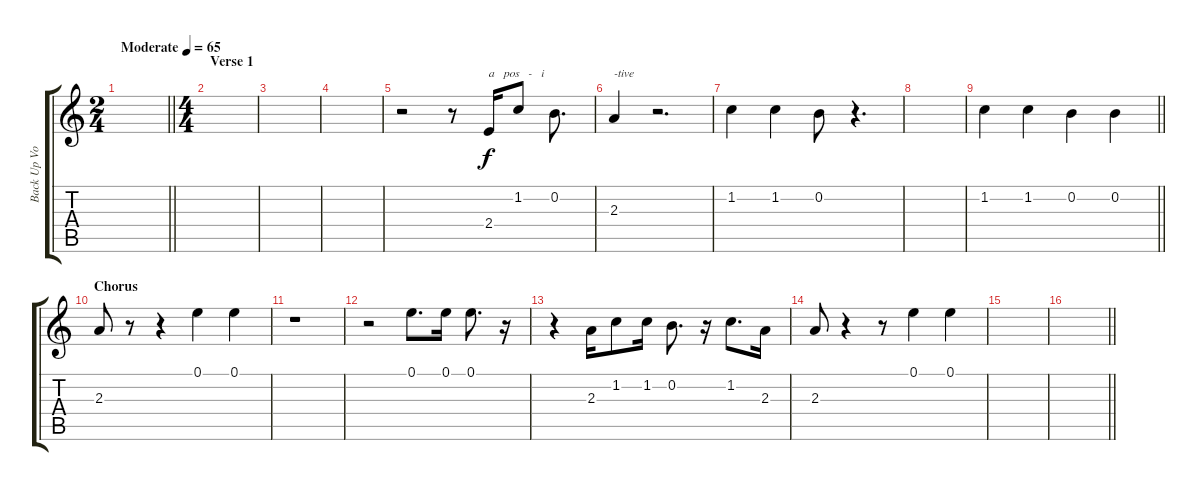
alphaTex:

\track ("Back Up Voc" "Back Up Vo") {instrument overdrivenguitar}
\staff {score tabs}
\tuning (E4 B3 G3 D3 A2 E2) {hide}
\ts (2 4)
\tempo (65 "Moderate")
\clef g2
\barLineRight lightlight
\ks c
|
\ts (4 4)
\section ("" "Verse 1")
|
|
|
r.2 r.8 2.4.16{txt "a   pos   -   i"} 1.2.8 0.2.8{d} |
2.3.4{txt "-tive"} r.2{d} |
1.2.4 1.2.4 0.2.8 r.4{d} |
|
\barLineRight lightlight
1.2.4 1.2.4 0.2.4 0.2.4 |
\section ("" "Chorus")
2.3.8 r.8 r.4 0.1.4 0.1.4 |
r.1 |
r.2 0.1.8{d} 0.1.16 0.1.8{d} r.16 |
r.4 2.3.16 1.2.8 1.2.16 0.2.8{d} r.16 1.2.8{d} 2.3.16 |
2.3.8 r.4 r.8 0.1.4 0.1.4 |
|
\barLineRight lightlight
